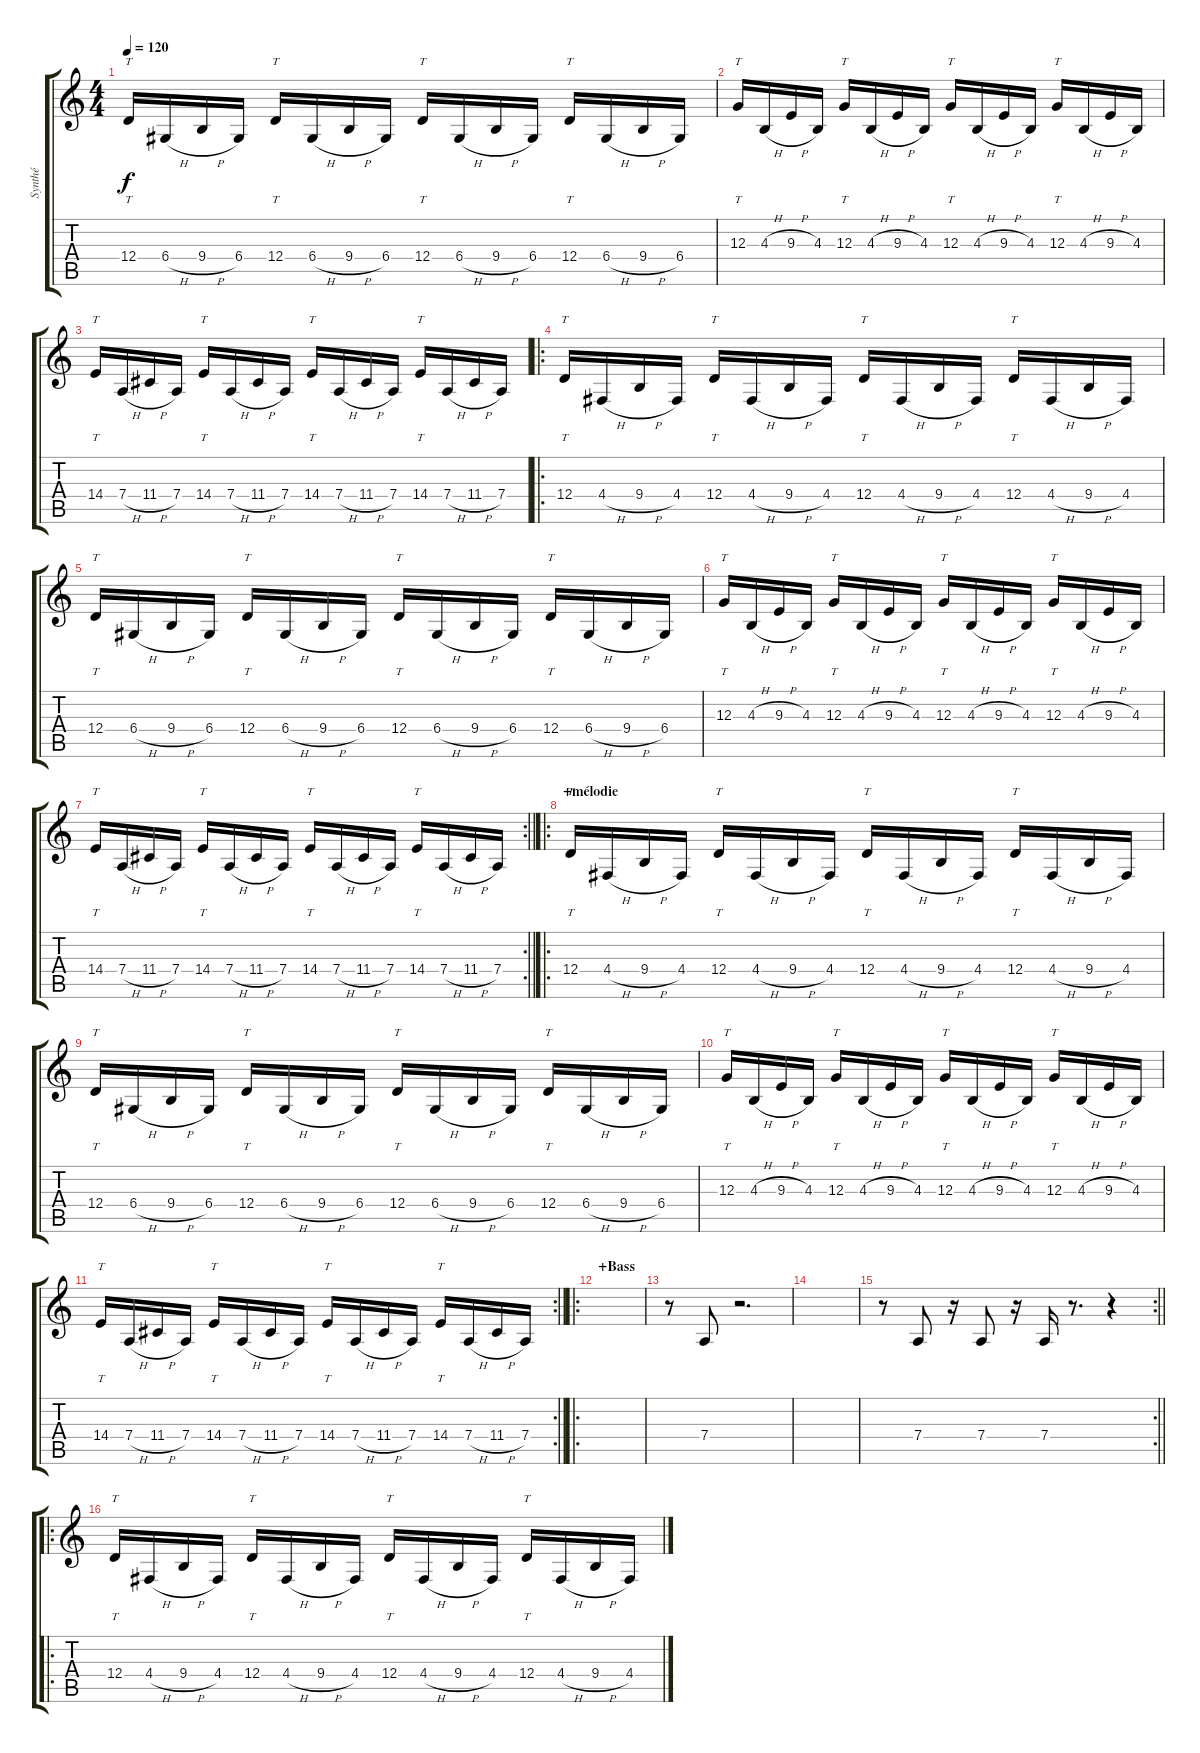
\track ("Synthé" "Synthé") {instrument tubularbells}
\staff {score tabs}
\tuning (E4 B3 G3 D3 A2 E2) {hide}
\ts (4 4)
\tempo 120
\clef g2
\ks c
12.4.16{tt dy f} 6.4{h}.16 9.4{h}.16 6.4.16 12.4.16{tt} 6.4{h}.16 9.4{h}.16 6.4.16 12.4.16{tt} 6.4{h}.16 9.4{h}.16 6.4.16 12.4.16{tt} 6.4{h}.16 9.4{h}.16 6.4.16 |
12.3.16{tt} 4.3{h}.16 9.3{h}.16 4.3.16 12.3.16{tt} 4.3{h}.16 9.3{h}.16 4.3.16 12.3.16{tt} 4.3{h}.16 9.3{h}.16 4.3.16 12.3.16{tt} 4.3{h}.16 9.3{h}.16 4.3.16 |
14.4.16{tt} 7.4{h}.16 11.4{h}.16 7.4.16 14.4.16{tt} 7.4{h}.16 11.4{h}.16 7.4.16 14.4.16{tt} 7.4{h}.16 11.4{h}.16 7.4.16 14.4.16{tt} 7.4{h}.16 11.4{h}.16 7.4.16 |
\ro
12.4.16{tt} 4.4{h}.16 9.4{h}.16 4.4.16 12.4.16{tt} 4.4{h}.16 9.4{h}.16 4.4.16 12.4.16{tt} 4.4{h}.16 9.4{h}.16 4.4.16 12.4.16{tt} 4.4{h}.16 9.4{h}.16 4.4.16 |
12.4.16{tt} 6.4{h}.16 9.4{h}.16 6.4.16 12.4.16{tt} 6.4{h}.16 9.4{h}.16 6.4.16 12.4.16{tt} 6.4{h}.16 9.4{h}.16 6.4.16 12.4.16{tt} 6.4{h}.16 9.4{h}.16 6.4.16 |
12.3.16{tt} 4.3{h}.16 9.3{h}.16 4.3.16 12.3.16{tt} 4.3{h}.16 9.3{h}.16 4.3.16 12.3.16{tt} 4.3{h}.16 9.3{h}.16 4.3.16 12.3.16{tt} 4.3{h}.16 9.3{h}.16 4.3.16 |
\rc 2
\barLineRight lightlight
14.4.16{tt} 7.4{h}.16 11.4{h}.16 7.4.16 14.4.16{tt} 7.4{h}.16 11.4{h}.16 7.4.16 14.4.16{tt} 7.4{h}.16 11.4{h}.16 7.4.16 14.4.16{tt} 7.4{h}.16 11.4{h}.16 7.4.16 |
\ro
\section ("" "+mélodie")
12.4.16{tt volume 10} 4.4{h}.16 9.4{h}.16 4.4.16 12.4.16{tt} 4.4{h}.16 9.4{h}.16 4.4.16 12.4.16{tt} 4.4{h}.16 9.4{h}.16 4.4.16 12.4.16{tt} 4.4{h}.16 9.4{h}.16 4.4.16 |
12.4.16{tt} 6.4{h}.16 9.4{h}.16 6.4.16 12.4.16{tt} 6.4{h}.16 9.4{h}.16 6.4.16 12.4.16{tt} 6.4{h}.16 9.4{h}.16 6.4.16 12.4.16{tt} 6.4{h}.16 9.4{h}.16 6.4.16 |
12.3.16{tt} 4.3{h}.16 9.3{h}.16 4.3.16 12.3.16{tt} 4.3{h}.16 9.3{h}.16 4.3.16 12.3.16{tt} 4.3{h}.16 9.3{h}.16 4.3.16 12.3.16{tt} 4.3{h}.16 9.3{h}.16 4.3.16 |
\rc 2
\barLineRight lightlight
14.4.16{tt} 7.4{h}.16 11.4{h}.16 7.4.16 14.4.16{tt} 7.4{h}.16 11.4{h}.16 7.4.16 14.4.16{tt} 7.4{h}.16 11.4{h}.16 7.4.16 14.4.16{tt} 7.4{h}.16 11.4{h}.16 7.4.16 |
\ro
\section ("" "+Bass")
|
r.8{instrument stringensemble1} 7.4.8 r.2{d} |
|
\rc 2
\barLineRight lightlight
r.8 7.4.8 r.16 7.4.8 r.16 7.4.16 r.8{d} r.4 |
\ro
12.4.16{tt instrument stringensemble1} 4.4{h}.16 9.4{h}.16 4.4.16 12.4.16{tt} 4.4{h}.16 9.4{h}.16 4.4.16 12.4.16{tt} 4.4{h}.16 9.4{h}.16 4.4.16 12.4.16{tt} 4.4{h}.16 9.4{h}.16 4.4.16
